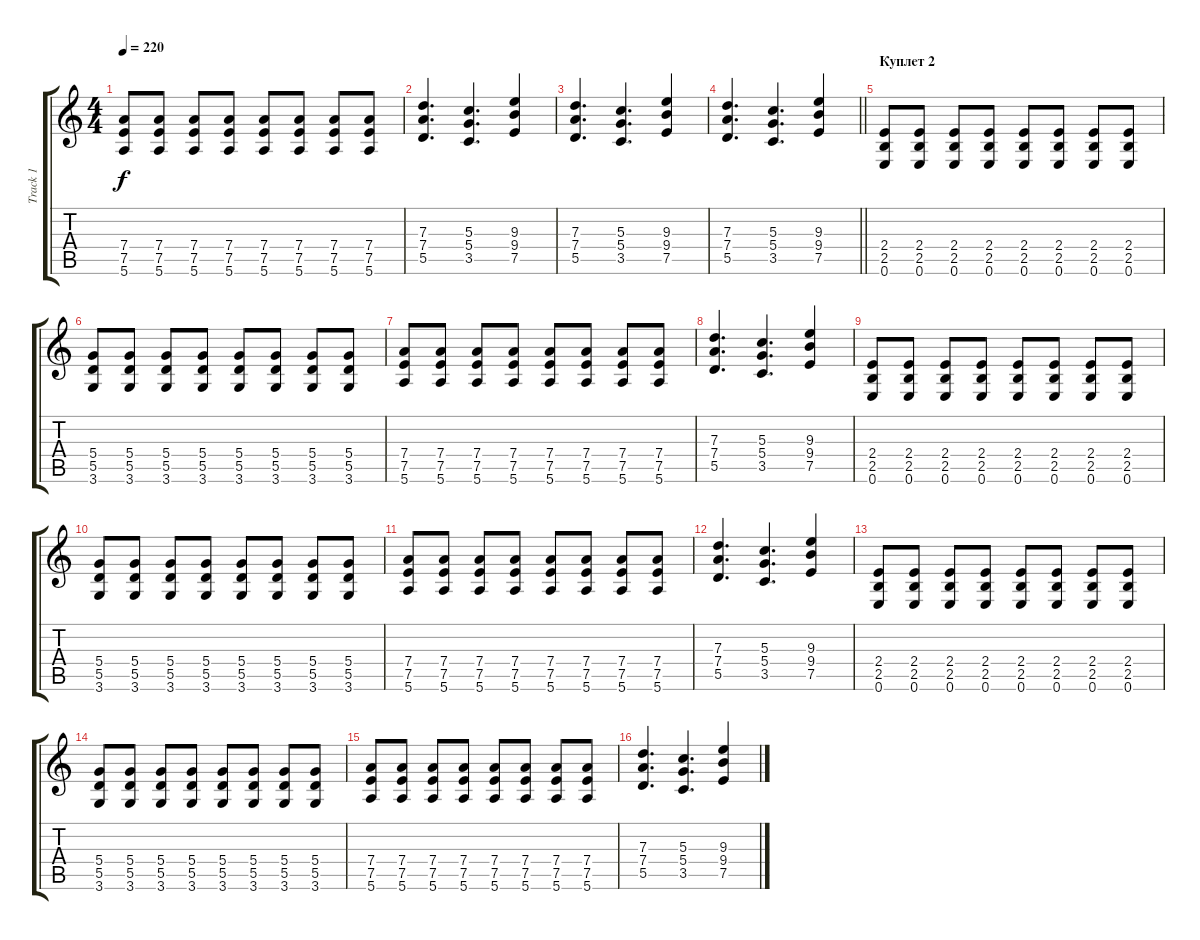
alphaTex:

\track ("Track 1" "Track 1") {instrument overdrivenguitar}
\staff {score tabs}
\tuning (E4 B3 G3 D3 A2 E2) {hide}
\ts (4 4)
\tempo 220
\clef g2
\ks c
(7.4 7.5 5.6).8{dy f} (7.4 7.5 5.6).8 (7.4 7.5 5.6).8 (7.4 7.5 5.6).8 (7.4 7.5 5.6).8 (7.4 7.5 5.6).8 (7.4 7.5 5.6).8 (7.4 7.5 5.6).8 |
(7.3 7.4 5.5).4{d} (5.3 5.4 3.5).4{d} (9.3 9.4 7.5).4 |
(7.3 7.4 5.5).4{d} (5.3 5.4 3.5).4{d} (9.3 9.4 7.5).4 |
\barLineRight lightlight
(7.3 7.4 5.5).4{d} (5.3 5.4 3.5).4{d} (9.3 9.4 7.5).4 |
\section ("" "Куплет 2")
(2.4 2.5 0.6).8 (2.4 2.5 0.6).8 (2.4 2.5 0.6).8 (2.4 2.5 0.6).8 (2.4 2.5 0.6).8 (2.4 2.5 0.6).8 (2.4 2.5 0.6).8 (2.4 2.5 0.6).8 |
(5.4 5.5 3.6).8 (5.4 5.5 3.6).8 (5.4 5.5 3.6).8 (5.4 5.5 3.6).8 (5.4 5.5 3.6).8 (5.4 5.5 3.6).8 (5.4 5.5 3.6).8 (5.4 5.5 3.6).8 |
(7.4 7.5 5.6).8 (7.4 7.5 5.6).8 (7.4 7.5 5.6).8 (7.4 7.5 5.6).8 (7.4 7.5 5.6).8 (7.4 7.5 5.6).8 (7.4 7.5 5.6).8 (7.4 7.5 5.6).8 |
(7.3 7.4 5.5).4{d} (5.3 5.4 3.5).4{d} (9.3 9.4 7.5).4 |
(2.4 2.5 0.6).8 (2.4 2.5 0.6).8 (2.4 2.5 0.6).8 (2.4 2.5 0.6).8 (2.4 2.5 0.6).8 (2.4 2.5 0.6).8 (2.4 2.5 0.6).8 (2.4 2.5 0.6).8 |
(5.4 5.5 3.6).8 (5.4 5.5 3.6).8 (5.4 5.5 3.6).8 (5.4 5.5 3.6).8 (5.4 5.5 3.6).8 (5.4 5.5 3.6).8 (5.4 5.5 3.6).8 (5.4 5.5 3.6).8 |
(7.4 7.5 5.6).8 (7.4 7.5 5.6).8 (7.4 7.5 5.6).8 (7.4 7.5 5.6).8 (7.4 7.5 5.6).8 (7.4 7.5 5.6).8 (7.4 7.5 5.6).8 (7.4 7.5 5.6).8 |
(7.3 7.4 5.5).4{d} (5.3 5.4 3.5).4{d} (9.3 9.4 7.5).4 |
(2.4 2.5 0.6).8 (2.4 2.5 0.6).8 (2.4 2.5 0.6).8 (2.4 2.5 0.6).8 (2.4 2.5 0.6).8 (2.4 2.5 0.6).8 (2.4 2.5 0.6).8 (2.4 2.5 0.6).8 |
(5.4 5.5 3.6).8 (5.4 5.5 3.6).8 (5.4 5.5 3.6).8 (5.4 5.5 3.6).8 (5.4 5.5 3.6).8 (5.4 5.5 3.6).8 (5.4 5.5 3.6).8 (5.4 5.5 3.6).8 |
(7.4 7.5 5.6).8 (7.4 7.5 5.6).8 (7.4 7.5 5.6).8 (7.4 7.5 5.6).8 (7.4 7.5 5.6).8 (7.4 7.5 5.6).8 (7.4 7.5 5.6).8 (7.4 7.5 5.6).8 |
(7.3 7.4 5.5).4{d} (5.3 5.4 3.5).4{d} (9.3 9.4 7.5).4
